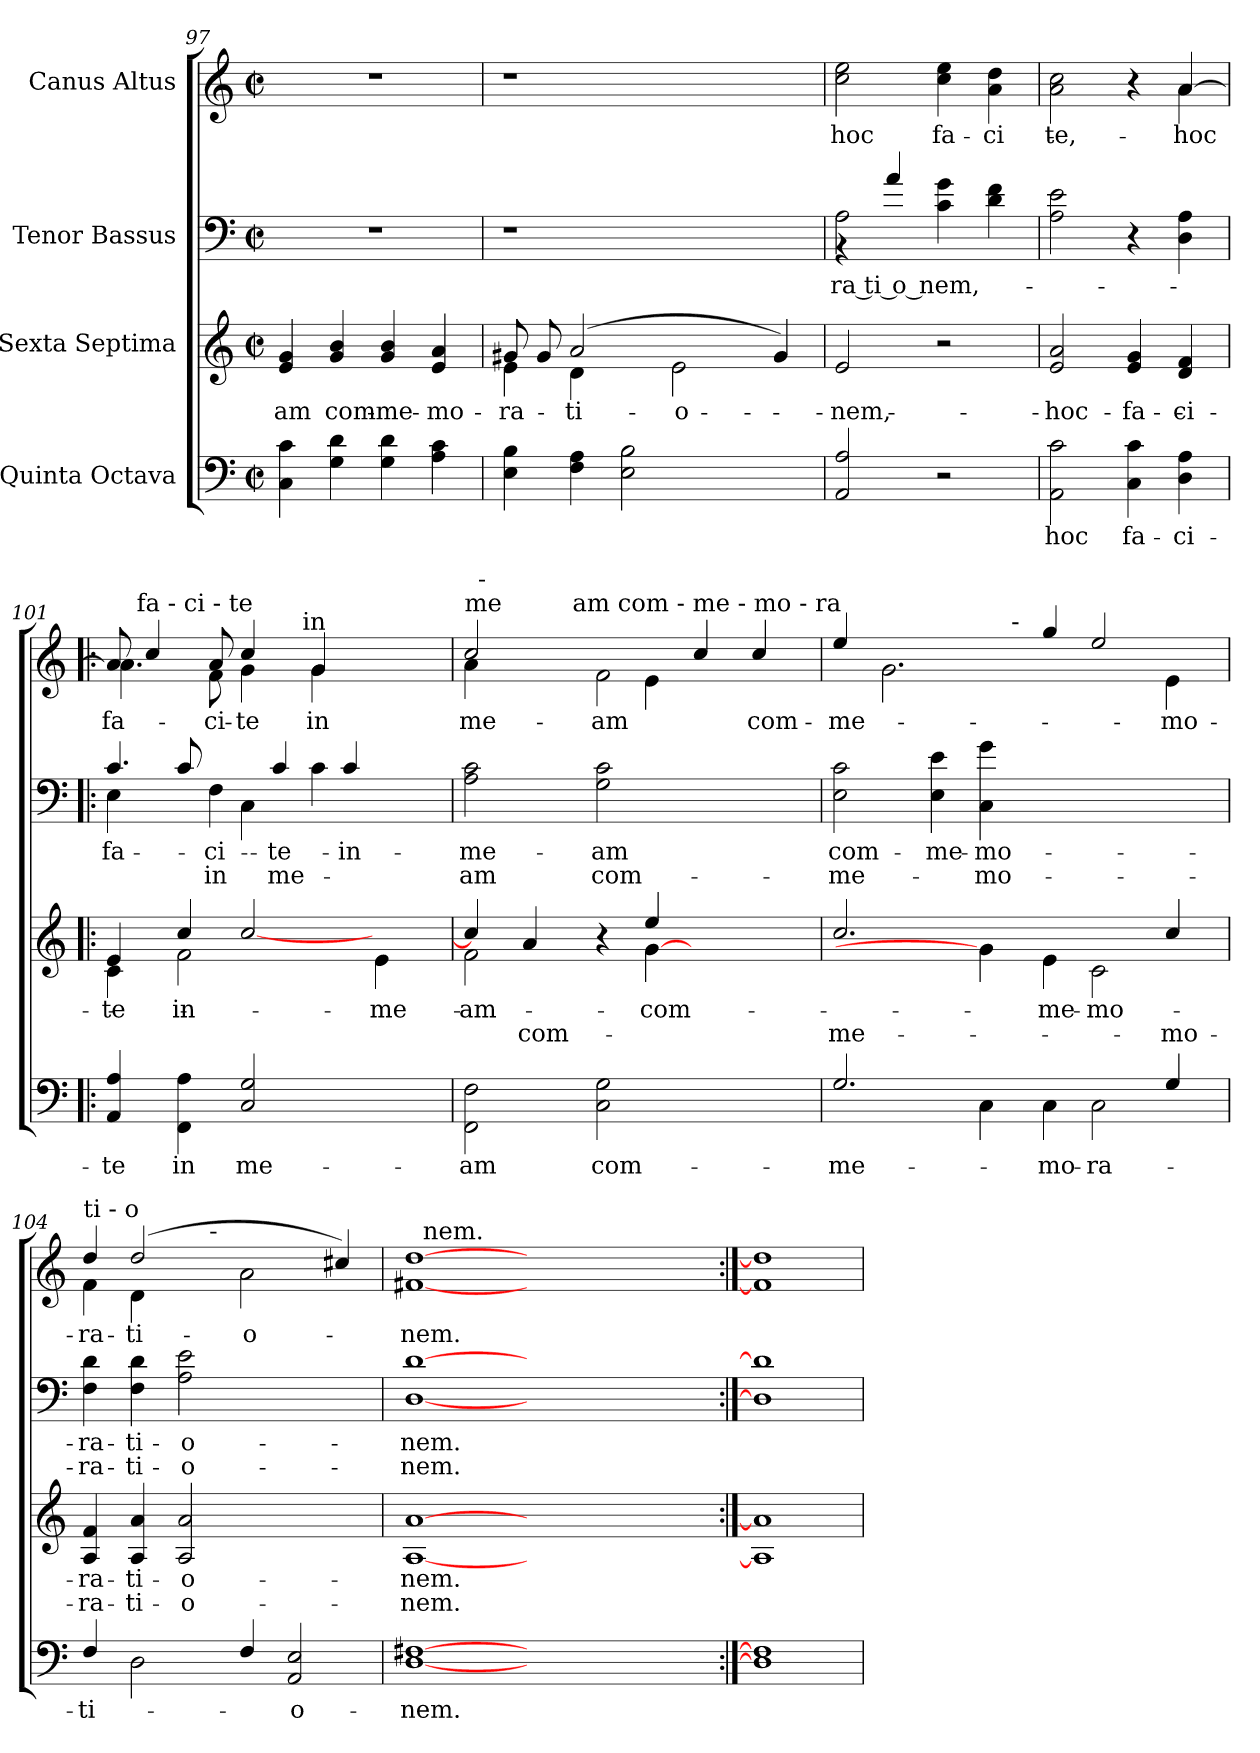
**kern	**text	**kern	**text	**text	**kern	**text	**text	**kern	**text
*part4	*part4	*part3	*part3	*part3	*part2	*part2	*part2	*part1	*part1
*staff4	*staff4	*staff3	*staff3	*staff3	*staff2	*staff2	*staff2	*staff1	*staff1
*I"Quinta  Octava	*	*I"Sexta  Septima	*	*	*I"Tenor  Bassus	*	*	*I"Canus  Altus	*
*clefF4	*	*clefG2	*	*	*clefF4	*	*	*clefG2	*
*M2/2	*	*M2/2	*	*	*M2/2	*	*	*M2/2	*
*met(c|)	*	*met(c|)	*	*	*met(c|)	*	*	*met(c|)	*
=97	=97	=97	=97	=97	=97	=97	=97	=97	=97
!	!	!	!LO:LY:b:cj	!	!	!	!	!	!
4c\ 4C\	.	4g/ 4e/	-am	.	1r	.	.	1r	.
!	!	!	!LO:LY:b:cj	!	!	!	!	!	!
4d\ 4G\	.	4b/ 4g/	com-	.	.	.	.	.	.
!	!	!	!LO:LY:b:cj	!	!	!	!	!	!
4d\ 4G\	.	4b/ 4g/	-me-	.	.	.	.	.	.
!	!	!	!LO:LY:b:cj	!	!	!	!	!	!
4c\ 4A\	.	4a/ 4e/	-mo-	.	.	.	.	.	.
=98	=98	=98	=98	=98	=98	=98	=98	=98	=98
*	*	*^	*	*	*	*	*	*	*
!	!	!	!	!LO:LY:b:cj	!	!	!	!	!	!
4B\ 4E\	.	4e\	8g#X/	-ra-	.	1r	.	.	1r	.
.	.	.	8g#/	.	.	.	.	.	.	.
!	!	!	!	!LO:LY:b:cj	!	!	!	!	!	!
4A\ 4F\	.	4d\	(>2a/	-ti-	.	.	.	.	.	.
2B\ 2E\	.	1ryy	.	.	.	.	.	.	.	.
!	!	!	!	!LO:LY:b:cj	!	!	!	!	!	!
.	.	.	2e\	-o-	.	.	.	.	.	.
2ryy	.	.	.	.	.	2ryy	.	.	2ryy	.
.	.	.	4g#/)	.	.	.	.	.	.	.
=99	=99	=99	=99	=99	=99	=99	=99	=99	=99	=99
!	!	!	!	!LO:LY:b:cj	!	!	!LO:LY:b:rj	!	!	!LO:LY:b:cj
*	*	*v	*v	*	*	*^	*	*	*	*
2A/ 2AA/	.	2e/	-nem,	.	4rBB	2A\	ra ti o nem,-	.	2ee\ 2cc\	hoc
.	.	.	.	.	4a/	.	.	.	.	.
!	!	!	!	!	!	!	!	!	!	!LO:LY:b:cj
2r	.	2r	.	.	2ryy	4g\ 4c\	.	.	4ee\ 4cc\	fa-
!	!	!	!	!	!	!	!	!	!	!LO:LY:b:cj
.	.	.	.	.	.	4f\ 4d\	.	.	4dd\ 4a\	-ci-
!!LO:LB:g=z
=100	=100	=100	=100	=100	=100	=100	=100	=100	=100	=100
!	!LO:LY:b:cj	!	!LO:LY:b:cj	!	!	!	!	!	!	!LO:LY:b:cj
*	*	*	*	*	*v	*v	*	*	*^	*
2c\ 2AA\	hoc	2a/ 2e/	hoc	.	2e\ 2A\	.	.	2ryy	2cc\ 2a\	-te,
!	!LO:LY:b:cj	!	!LO:LY:b:cj	!	!	!	!	!	!	!
4c\ 4C\	fa-	4g/ 4e/	fa-	.	4r	.	.	4r	4ryy	.
!	!LO:LY:b:cj	!	!LO:LY:b:cj	!	!	!	!	!	!	!LO:LY:b:cj
4A\ 4D\	-ci-	4f/ 4d/	-ci-	.	4A\ 4D\	.	.	[>4a/	4a\	hoc
=101!|:	=101!|:	=101!|:	=101!|:	=101!|:	=101!|:	=101!|:	=101!|:	=101!|:	=101!|:	=101!|:
!	!LO:LY:b:cj	!	!LO:LY:b:cj	!	!	!LO:LY:b:cj	!	!	!	!LO:LY:b:cj
*	*	*^	*	*	*^	*	*	*^	*^	*
4A/ 4AA/	-te	4c\	4e/	-te	.	4E\	4.c/	-fa-	.	8a/]	4.a\	16..ryy	2ryy	fa-
!	!	!	!	!	!	!	!	!	!	!	!	!LO:TX:a:t=fa - ci - te	!	!
.	.	.	.	.	.	.	.	.	.	.	.	1ryy	.	.
.	.	.	.	.	.	.	.	.	.	4cc/	.	.	.	.
!	!LO:LY:b:cj	!	!	!LO:LY:b:cj	!	!	!	!	!	!	!	!	!	!
4A\ 4FF\	in	2f\	4cc/	in	.	8c/	.	.	.	.	.	.	.	.
!	!	!	!	!	!	!	!	!LO:LY:b:cj	!LO:LY:b:cj	!	!	!	!	!LO:LY:b:cj
.	.	.	.	.	.	8ryy	4F\	-ci-	-in	8a/	8f\	.	.	-ci-
!	!LO:LY:b:cj	!	!	!	!	!	!	!	!	!	!	!	!	!LO:LY:b:cj
2G/ 2C/	me-	.	[>2cc/	.	.	4C\	.	.	.	4cc/	4g\	.	8...ryy	-te
!	!	!	!	!	!	!	!	!LO:LY:b:cj	!LO:LY:b:cj	!	!	!	!	!
.	.	.	.	.	.	.	4c/	te	me-	.	.	.	.	.
!	!	!	!	!	!	!	!	!	!	!	!	!	!LO:TX:a:t=in	!
.	.	.	.	.	.	.	.	.	.	.	.	.	2ryy	.
!	!	!	!	!	!	!	!	!	!	!	!	!	!	!LO:LY:b:cj
.	.	2ryy	.	.	.	4c\	.	.	.	4g/	4g\	.	.	in
!	!	!	!	!	!	!	!	!LO:LY:b:cj	!	!	!	!	!	!
.	.	.	.	.	.	.	4c/	-in	.	.	.	.	.	.
!	!	!	!	!LO:LY:b:cj	!	!	!	!	!	!	!	!	!	!
4ryy	.	.	4e\	me-	.	8ryy	.	.	.	4ryy	4ryy	.	.	.
.	.	.	.	.	.	.	.	.	.	.	.	8ryy	.	.
.	.	.	.	.	.	8ryy	8ryy	.	.	.	.	.	.	.
.	.	.	.	.	.	.	.	.	.	.	.	64ryy	64ryy	.
=102	=102	=102	=102	=102	=102	=102	=102	=102	=102	=102	=102	=102	=102	=102
!	!	!	!	!	!	!	!	!	!	!LO:TX:a:t=me	!	!	!	!
!	!LO:LY:b:cj	!	!	!LO:LY:b:cj	!	!	!	!LO:LY:b:cj	!LO:LY:b	!	!	!	!	!LO:LY:b:cj
*	*	*	*	*	*	*v	*v	*	*	*	*	*	*	*
2F\ 2FF\	-am	2f\	4cc/]	-am	.	2c\ 2A\	me-	-am	2cc/	4a\	32ryy	4ryy	me-
!	!	!	!	!	!	!	!	!	!	!	!LO:TX:a:t=-	!	!
.	.	.	.	.	.	.	.	.	.	.	1ryy	.	.
!	!	!	!	!	!LO:LY:b	!	!	!	!	!	!	!	!
.	.	.	4a/	.	com-	.	.	.	.	2ryy	.	8ryy	.
.	.	.	.	.	.	.	.	.	.	.	.	32.ryy	.
!	!	!	!	!	!	!	!	!	!	!	!	!LO:TX:a:t=am com - me - mo - ra	!
.	.	.	.	.	.	.	.	.	.	.	.	1ryy	.
!	!LO:LY:b:cj	!	!	!	!	!	!LO:LY:b:cj	!LO:LY:b	!	!	!	!	!LO:LY:b:cj
2G\ 2C\	com-	4ryy	4r	.	.	2c\ 2G\	am	com-	2f\	.	.	.	-am
!	!	!	!	!LO:LY:b	!	!	!	!	!	!	!	!	!
.	.	[<4g\	4ee/	-com-	.	.	.	.	.	4e\	.	.	.
2ryy	.	2ryy	2ryy	.	.	2ryy	.	.	4cc/	2ryy	.	.	.
.	.	.	.	.	.	.	.	.	.	.	4...ryy	.	.
!	!	!	!	!	!	!	!	!	!	!	!	!	!LO:LY:b:cj
.	.	.	.	.	.	.	.	.	4cc/	.	.	.	com-
.	.	.	.	.	.	.	.	.	.	.	.	16ryy	.
.	.	.	.	.	.	.	.	.	.	.	.	64ryy	.
=103	=103	=103	=103	=103	=103	=103	=103	=103	=103	=103	=103	=103	=103
!	!LO:LY:b:cj	!	!	!	!LO:LY:b:cj	!	!LO:LY:b:cj	!LO:LY:b:cj	!	!	!	!	!LO:LY:b:cj
*	*	*v	*v	*	*	*	*	*	*	*v	*v	*v	*
2.G/	-me-	2.cc/	.	-me-	2c\ 2E\	-com-	-me-	4ee/	2..ryy	-me-
.	.	.	.	.	.	.	.	2.g\	.	.
!	!	!	!	!	!	!LO:LY:b:cj	!	!	!	!
.	.	.	.	.	4e\ 4E\	-me-	.	.	.	.
!	!	!	!	!	!	!LO:LY:b:cj	!LO:LY:b:cj	!	!	!
4C\	.	4g\]	.	.	4g\ 4C\	-mo-	-mo-	.	.	.
!	!	!	!	!	!	!	!	!	!LO:TX:a:t=-	!
.	.	.	.	.	.	.	.	.	1ryy	.
!	!LO:LY:b:cj	!	!LO:LY:b:cj	!	!	!	!	!	!	!
4C\	-mo-	4e\	-me-	.	1ryy	.	.	4gg/	.	.
!	!LO:LY:b:cj	!	!LO:LY:b:cj	!	!	!	!	!	!	!
2C\	-ra-	2c\	-mo-	.	.	.	.	2ee/	.	.
!	!	!	!	!LO:LY:b:cj	!	!	!	!	!	!LO:LY:b:cj
4G/	.	4cc/	.	-mo-	.	.	.	4e\	.	-mo-
.	.	.	.	.	.	.	.	.	8ryy	.
=104	=104	=104	=104	=104	=104	=104	=104	=104	=104	=104
!	!	!	!	!	!	!	!	!LO:TX:a:t=ti - o	!	!
!	!LO:LY:b:cj	!	!LO:LY:b:cj	!LO:LY:b:cj	!	!LO:LY:b:cj	!LO:LY:b:cj	!	!	!LO:LY:b:cj
*	*	*	*	*	*	*	*	*	*^	*
4F/	-ti-	4f/ 4A/	-ra-	-ra-	4d\ 4F\	-ra-	-ra-	4dd/	4f\	2ryy	-ra-
!	!	!	!LO:LY:b:cj	!LO:LY:b:cj	!	!LO:LY:b:cj	!LO:LY:b:cj	!	!	!	!LO:LY:b:cj
2D\	.	4a/ 4A/	-ti-	-ti-	4d\ 4F\	-ti-	-ti-	(>2dd/	4d\	.	-ti-
!	!	!	!LO:LY:b:cj	!LO:LY:b:cj	!	!LO:LY:b:cj	!LO:LY:b:cj	!	!	!	!
.	.	2a/ 2A/	-o-	-o-	2e\ 2A\	-o-	-o-	.	1ryy	8ryy	.
!	!	!	!	!	!	!	!	!	!	!LO:TX:a:t=-	!
.	.	.	.	.	.	.	.	.	.	2..ryy	.
!	!	!	!	!	!	!	!	!	!	!	!LO:LY:b:cj
4F/	.	.	.	.	.	.	.	2a\	.	.	-o-
!	!LO:LY:b:cj	!	!	!	!	!	!	!	!	!	!
2E/ 2AA/	-o-	2ryy	.	.	2ryy	.	.	.	.	.	.
.	.	.	.	.	.	.	.	4cc#X/)	.	.	.
=105	=105	=105	=105	=105	=105	=105	=105	=105	=105	=105	=105
!	!LO:LY:b:cj	!	!LO:LY:b:cj	!LO:LY:b:cj	!	!LO:LY:b:cj	!LO:LY:b:cj	!	!	!	!LO:LY:b:cj
*	*	*	*	*	*	*	*	*	*v	*v	*
[1F#X [1D	-nem.	[1a [1A	-nem.	nem.	[1d [1D	-nem.	nem.	[1dd [1f#X	32.ryy	-nem.
!	!	!	!	!	!	!	!	!	!LO:TX:a:t=nem.	!
.	.	.	.	.	.	.	.	.	1ryy	.
1ryy	.	1ryy	.	.	1ryy	.	.	1ryy	.	.
.	.	.	.	.	.	.	.	.	2ryy	.
.	.	.	.	.	.	.	.	.	4ryy	.
.	.	.	.	.	.	.	.	.	8ryy	.
.	.	.	.	.	.	.	.	.	16ryy	.
.	.	.	.	.	.	.	.	.	64ryy	.
*	*	*	*	*	*	*	*	*v	*v	*
=106:|!	=106:|!	=106:|!	=106:|!	=106:|!	=106:|!	=106:|!	=106:|!	=106:|!	=106:|!
1F#] 1D]	.	1a] 1A]	.	.	1d] 1D]	.	.	1dd] 1f#]	.
=	=	=	=	=	=	=	=	=	=
*-	*-	*-	*-	*-	*-	*-	*-	*-	*-
